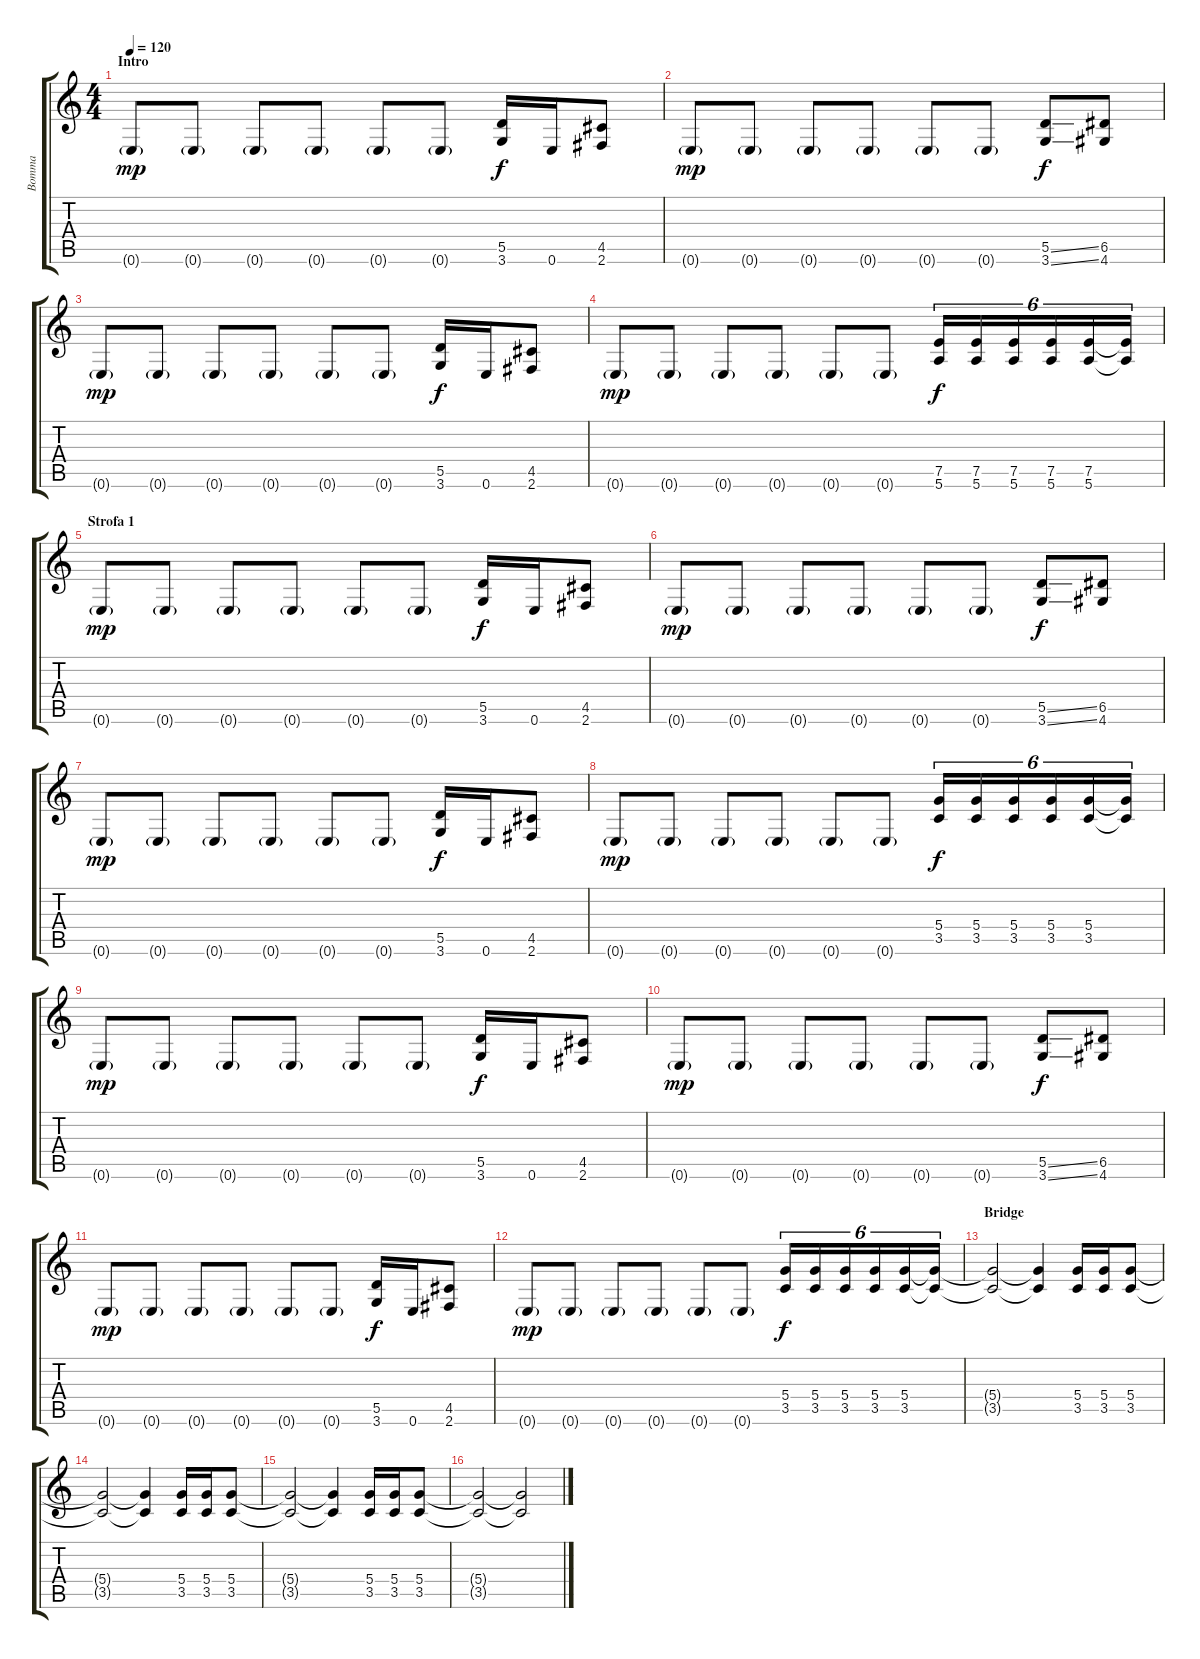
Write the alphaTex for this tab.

\track ("Bomma" "Bomma") {instrument distortionguitar}
\staff {score tabs}
\tuning (E4 B3 G3 D3 A2 E2) {hide}
\ts (4 4)
\section ("" "Intro")
\tempo 120
\clef g2
\ks c
0.6{g}.8{dy mp instrument distortionguitar} 0.6{g}.8 0.6{g}.8 0.6{g}.8 0.6{g}.8 0.6{g}.8 (5.5 3.6).16{dy f} 0.6.16 (4.5 2.6).8 |
0.6{g}.8{dy mp} 0.6{g}.8 0.6{g}.8 0.6{g}.8 0.6{g}.8 0.6{g}.8 (5.5{ss} 3.6{ss}).8{dy f} (6.5 4.6).8 |
0.6{g}.8{dy mp} 0.6{g}.8 0.6{g}.8 0.6{g}.8 0.6{g}.8 0.6{g}.8 (5.5 3.6).16{dy f} 0.6.16 (4.5 2.6).8 |
0.6{g}.8{dy mp} 0.6{g}.8 0.6{g}.8 0.6{g}.8 0.6{g}.8 0.6{g}.8 (7.5 5.6).16{tu (6 4) dy f} (7.5 5.6).16{tu (6 4)} (7.5 5.6).16{tu (6 4)} (7.5 5.6).16{tu (6 4)} (7.5 5.6).16{tu (6 4)} (7.5{t} 5.6{t}).16{tu (6 4)} |
\section ("" "Strofa 1 ")
0.6{g}.8{dy mp} 0.6{g}.8 0.6{g}.8 0.6{g}.8 0.6{g}.8 0.6{g}.8 (5.5 3.6).16{dy f} 0.6.16 (4.5 2.6).8 |
0.6{g}.8{dy mp} 0.6{g}.8 0.6{g}.8 0.6{g}.8 0.6{g}.8 0.6{g}.8 (5.5{ss} 3.6{ss}).8{dy f} (6.5 4.6).8 |
0.6{g}.8{dy mp} 0.6{g}.8 0.6{g}.8 0.6{g}.8 0.6{g}.8 0.6{g}.8 (5.5 3.6).16{dy f} 0.6.16 (4.5 2.6).8 |
0.6{g}.8{dy mp} 0.6{g}.8 0.6{g}.8 0.6{g}.8 0.6{g}.8 0.6{g}.8 (5.4 3.5).16{tu (6 4) dy f} (5.4 3.5).16{tu (6 4)} (5.4 3.5).16{tu (6 4)} (5.4 3.5).16{tu (6 4)} (5.4 3.5).16{tu (6 4)} (5.4{t} 3.5{t}).16{tu (6 4)} |
0.6{g}.8{dy mp} 0.6{g}.8 0.6{g}.8 0.6{g}.8 0.6{g}.8 0.6{g}.8 (5.5 3.6).16{dy f} 0.6.16 (4.5 2.6).8 |
0.6{g}.8{dy mp} 0.6{g}.8 0.6{g}.8 0.6{g}.8 0.6{g}.8 0.6{g}.8 (5.5{ss} 3.6{ss}).8{dy f} (6.5 4.6).8 |
0.6{g}.8{dy mp} 0.6{g}.8 0.6{g}.8 0.6{g}.8 0.6{g}.8 0.6{g}.8 (5.5 3.6).16{dy f} 0.6.16 (4.5 2.6).8 |
0.6{g}.8{dy mp} 0.6{g}.8 0.6{g}.8 0.6{g}.8 0.6{g}.8 0.6{g}.8 (5.4 3.5).16{tu (6 4) dy f} (5.4 3.5).16{tu (6 4)} (5.4 3.5).16{tu (6 4)} (5.4 3.5).16{tu (6 4)} (5.4 3.5).16{tu (6 4)} (5.4{t} 3.5{t}).16{tu (6 4)} |
\section ("" "Bridge")
(5.4{t} 3.5{t}).2 (5.4{t} 3.5{t}).4 (5.4 3.5).16 (5.4 3.5).16 (5.4 3.5).8 |
(5.4{t} 3.5{t}).2 (5.4{t} 3.5{t}).4 (5.4 3.5).16 (5.4 3.5).16 (5.4 3.5).8 |
(5.4{t} 3.5{t}).2 (5.4{t} 3.5{t}).4 (5.4 3.5).16 (5.4 3.5).16 (5.4 3.5).8 |
(5.4{t} 3.5{t}).2 (5.4{t} 3.5{t}).2
